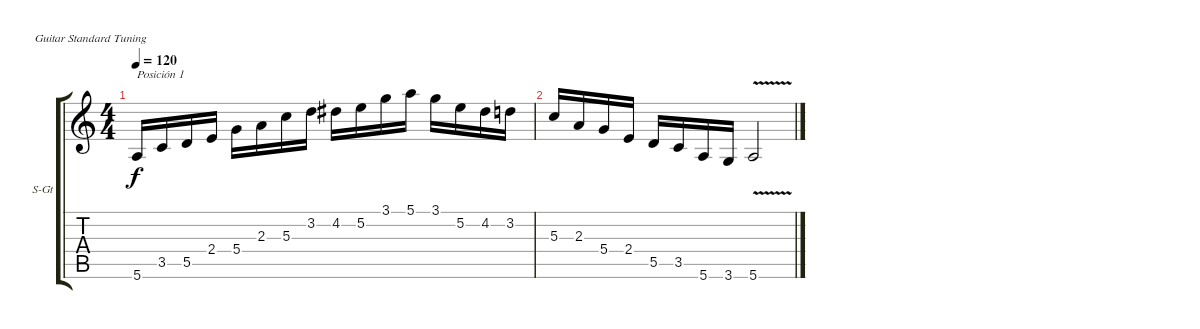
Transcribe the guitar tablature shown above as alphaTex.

\defaultSystemsLayout 4
\bracketExtendMode groupsimilarinstruments
\firstSystemTrackNameOrientation horizontal
\otherSystemsTrackNameOrientation horizontal
\track ("Steel Guitar" "S-Gt") {instrument acousticguitarsteel}
\staff {score tabs}
\tuning (E4 B3 G3 D3 A2 E2)
\ts (4 4)
\tempo 120
\clef g2
\ks c
5.6.16{txt "Posición 1" dy f instrument acousticguitarsteel} 3.5.16 5.5.16 2.4.16 5.4.16 2.3.16 5.3.16 3.2.16 4.2.16 5.2.16 3.1.16 5.1.16 3.1.16 5.2.16 4.2.16 3.2.16 |
5.3.16 2.3.16 5.4.16 2.4.16 5.5.16 3.5.16 5.6.16 3.6.16 5.6{v}.2
